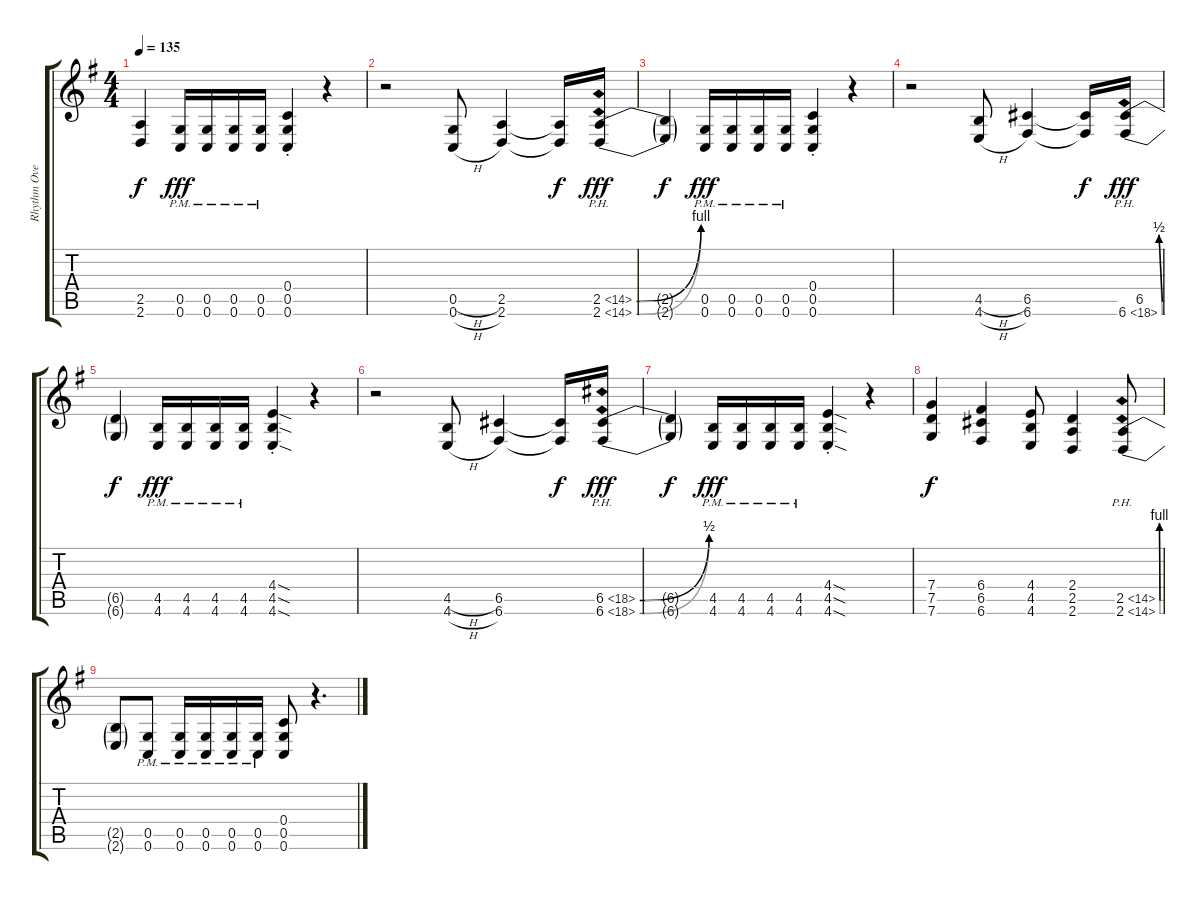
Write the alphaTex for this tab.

\track ("Rhythm Overdrive" "Rhythm Ove") {instrument overdrivenguitar}
\staff {score tabs}
\tuning (D4 A3 F3 C3 G2 C2) {hide}
\ts (4 4)
\tempo 135
\clef g2
\ks eminor
(2.5{t} 2.6{t}).4{dy f} (0.5{pm} 0.6{pm}).16{dy fff} (0.5{pm} 0.6{pm}).16 (0.5{pm} 0.6{pm}).16 (0.5{pm} 0.6{pm}).16 (0.4{st} 0.5{st} 0.6{st}).4 r.4 |
r.2 (0.5{h} 0.6{h}).8 (2.5 2.6).4 (2.5{t} 2.6{t}).16{dy f} (2.5{be (bend 0 0 60 4) ph 12} 2.6{be (bend 0 0 60 4) ph 12}).16{dy fff} |
(2.5{t} 2.6{t}).4{dy f} (0.5{pm} 0.6{pm}).16{dy fff} (0.5{pm} 0.6{pm}).16 (0.5{pm} 0.6{pm}).16 (0.5{pm} 0.6{pm}).16 (0.4{st} 0.5{st} 0.6{st}).4 r.4 |
r.2 (4.5{h} 4.6{h}).8 (6.5 6.6).4 (6.5{t} 6.6{t}).16{dy f} (6.5{be (bend 0 0 60 2)} 6.6{be (bend 0 0 60 2) ph 12}).16{dy fff} |
(6.5{t} 6.6{t}).4{dy f} (4.5{pm} 4.6{pm}).16{dy fff} (4.5{pm} 4.6{pm}).16 (4.5{pm} 4.6{pm}).16 (4.5{pm} 4.6{pm}).16 (4.4{sod st} 4.5{sod st} 4.6{sod st}).4 r.4 |
r.2 (4.5{h} 4.6{h}).8 (6.5 6.6).4 (6.5{t} 6.6{t}).16{dy f} (6.5{be (bend 0 0 60 2) ph 12} 6.6{be (bend 0 0 60 2) ph 12}).16{dy fff} |
(6.5{t} 6.6{t}).4{dy f} (4.5{pm} 4.6{pm}).16{dy fff} (4.5{pm} 4.6{pm}).16 (4.5{pm} 4.6{pm}).16 (4.5{pm} 4.6{pm}).16 (4.4{sod st} 4.5{sod st} 4.6{sod st}).4 r.4 |
(7.4 7.5 7.6).4{dy f} (6.4 6.5 6.6).4 (4.4 4.5 4.6).8 (2.4 2.5 2.6).4 (2.5{be (bend 0 0 60 4) ph 12} 2.6{be (bend 0 0 60 4) ph 12}).8 |
(2.5{t} 2.6{t}).8 (0.5{pm} 0.6{pm}).8 (0.5{pm} 0.6{pm}).16 (0.5{pm} 0.6{pm}).16 (0.5{pm} 0.6{pm}).16 (0.5{pm} 0.6{pm}).16 (0.4 0.5 0.6).8 r.4{d}
